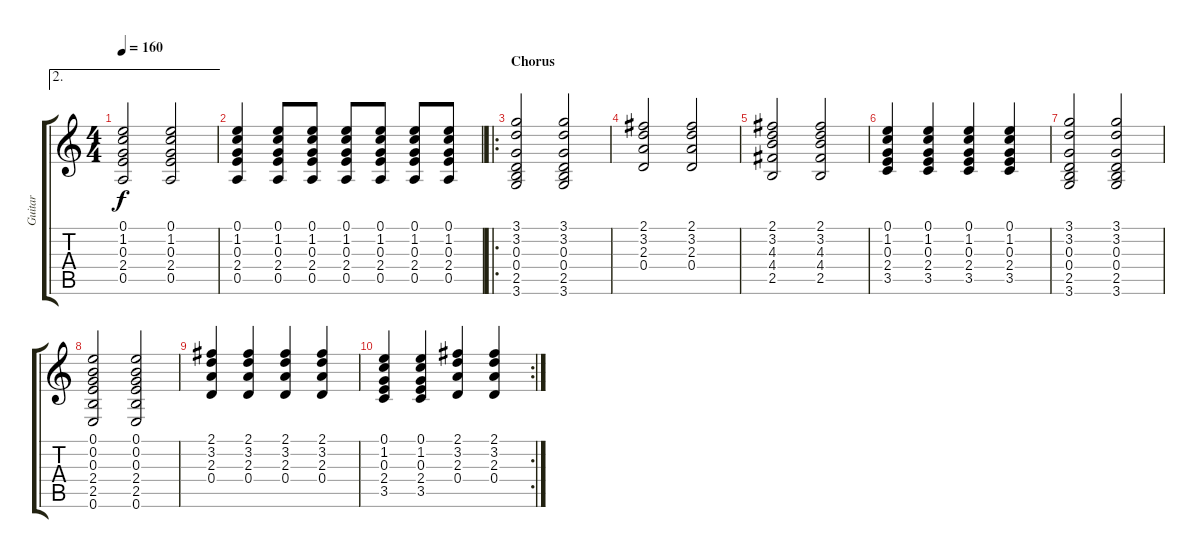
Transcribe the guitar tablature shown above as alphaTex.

\track ("Guitar" "Guitar") {instrument acousticguitarnylon}
\staff {score tabs}
\tuning (E4 B3 G3 D3 A2 E2) {hide}
\ae 2
\ts (4 4)
\tempo 160
\clef g2
\ks c
(0.1 1.2 0.3 2.4 0.5).2{dy f} (0.1 1.2 0.3 2.4 0.5).2 |
(0.1 1.2 0.3 2.4 0.5).4 (0.1 1.2 0.3 2.4 0.5).8 (0.1 1.2 0.3 2.4 0.5).8 (0.1 1.2 0.3 2.4 0.5).8 (0.1 1.2 0.3 2.4 0.5).8 (0.1 1.2 0.3 2.4 0.5).8 (0.1 1.2 0.3 2.4 0.5).8 |
\ro
\section ("" "Chorus")
(3.1 3.2 0.3 0.4 2.5 3.6).2 (3.1 3.2 0.3 0.4 2.5 3.6).2 |
(2.1 3.2 2.3 0.4).2 (2.1 3.2 2.3 0.4).2 |
(2.1 3.2 4.3 4.4 2.5).2 (2.1 3.2 4.3 4.4 2.5).2 |
(0.1 1.2 0.3 2.4 3.5).4 (0.1 1.2 0.3 2.4 3.5).4 (0.1 1.2 0.3 2.4 3.5).4 (0.1 1.2 0.3 2.4 3.5).4 |
(3.1 3.2 0.3 0.4 2.5 3.6).2 (3.1 3.2 0.3 0.4 2.5 3.6).2 |
(0.1 0.2 0.3 2.4 2.5 0.6).2 (0.1 0.2 0.3 2.4 2.5 0.6).2 |
(2.1 3.2 2.3 0.4).4 (2.1 3.2 2.3 0.4).4 (2.1 3.2 2.3 0.4).4 (2.1 3.2 2.3 0.4).4 |
\rc 2
(0.1 1.2 0.3 2.4 3.5).4 (0.1 1.2 0.3 2.4 3.5).4 (2.1 3.2 2.3 0.4).4 (2.1 3.2 2.3 0.4).4
